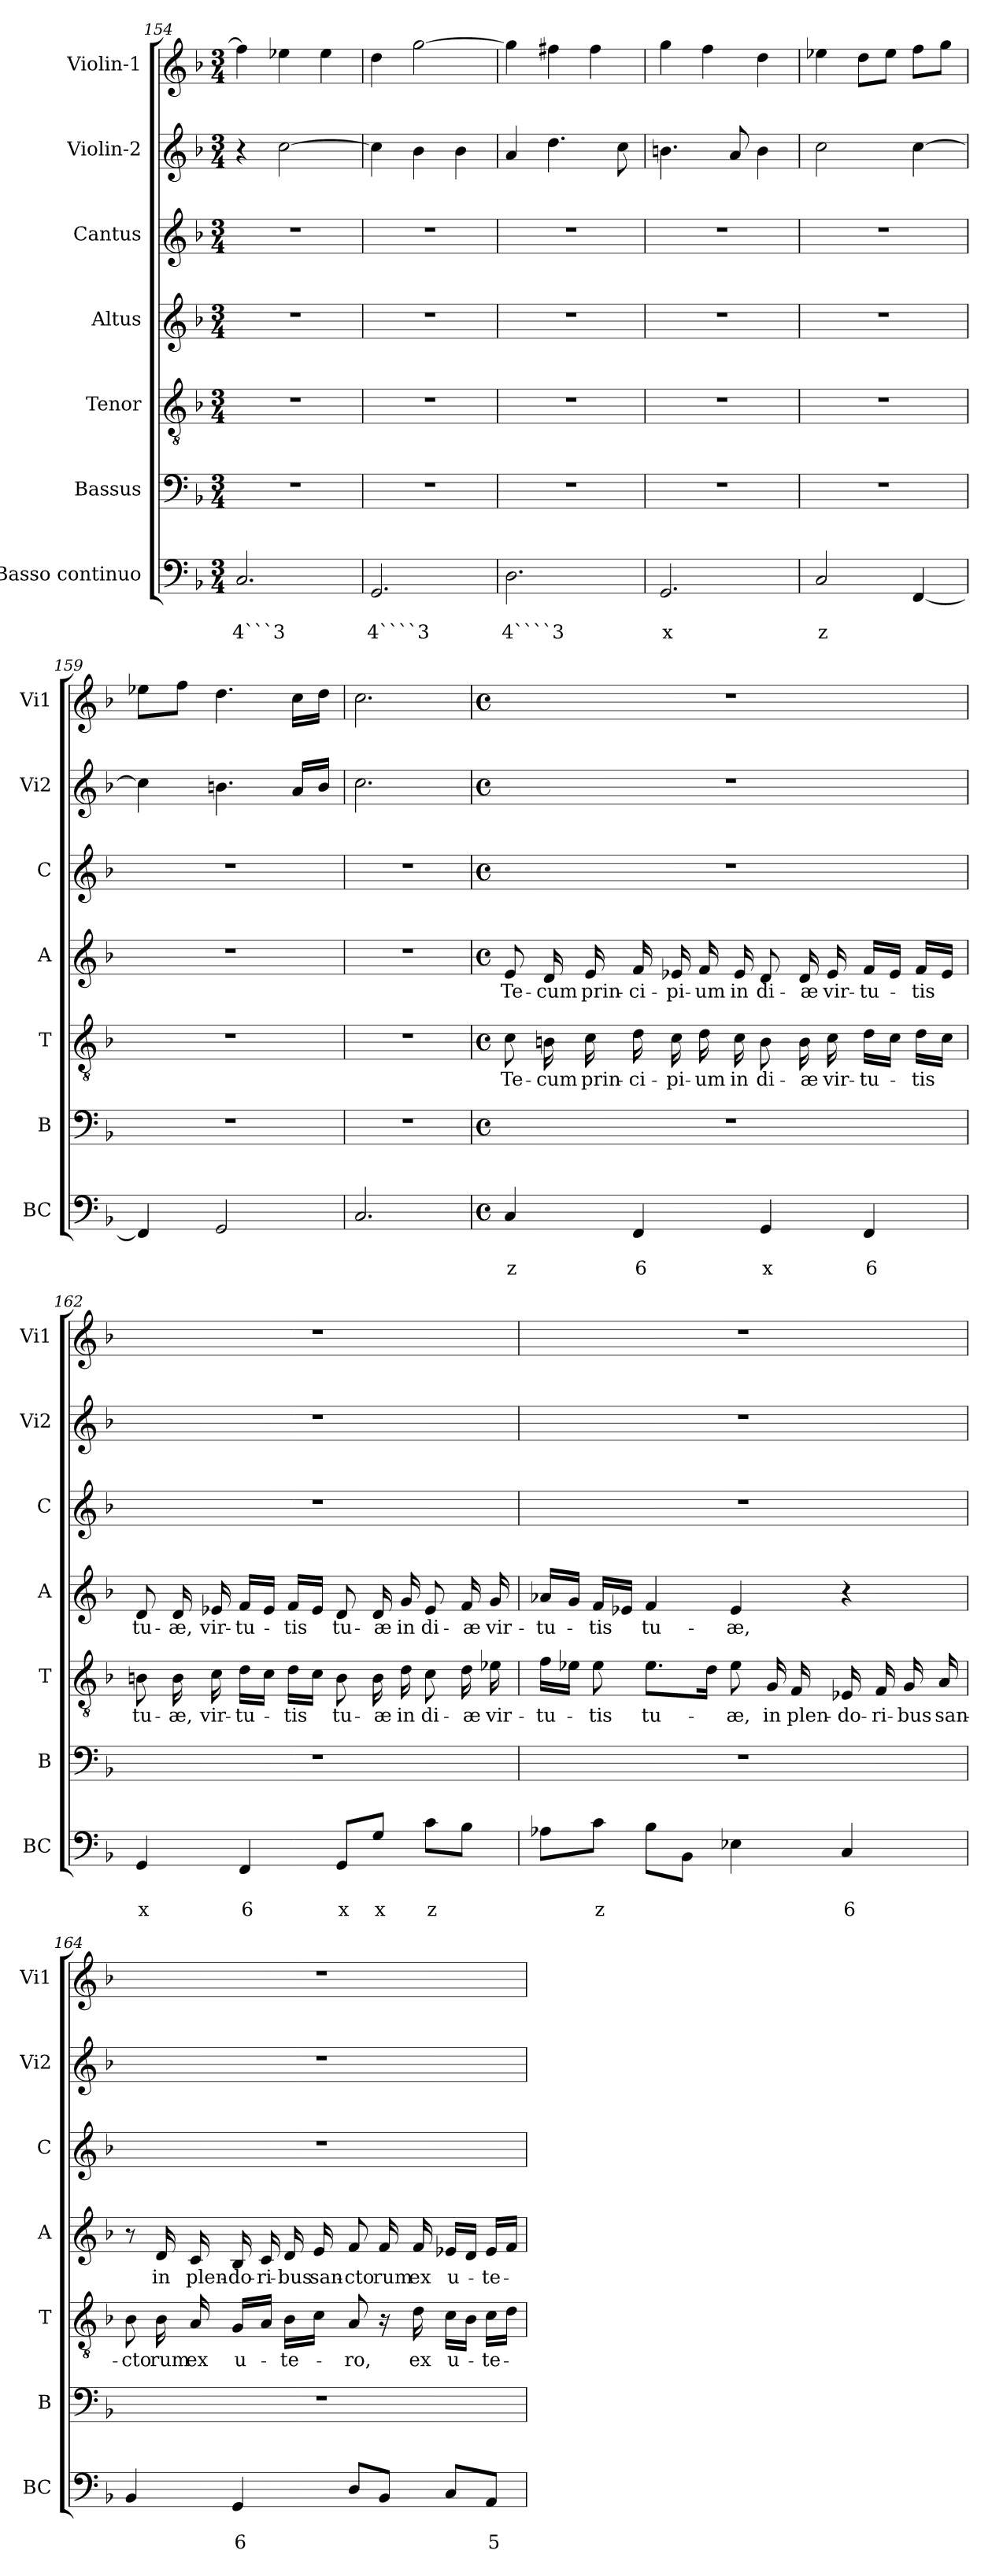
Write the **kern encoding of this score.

**kern	**text	**text	**kern	**kern	**text	**kern	**text	**kern	**kern	**kern
*part7	*part7	*part7	*part6	*part5	*part5	*part4	*part4	*part3	*part2	*part1
*staff7	*staff7	*staff7	*staff6	*staff5	*staff5	*staff4	*staff4	*staff3	*staff2	*staff1
*I"Basso continuo	*	*	*I"Bassus	*I"Tenor	*	*I"Altus	*	*I"Cantus	*I"Violin-2	*I"Violin-1
*I'BC	*	*	*I'B	*I'T	*	*I'A	*	*I'C	*I'Vi2	*I'Vi1
*clefF4	*	*	*clefF4	*clefGv2	*	*clefG2	*	*clefG2	*clefG2	*clefG2
*k[b-]	*	*	*k[b-]	*k[b-]	*	*k[b-]	*	*k[b-]	*k[b-]	*k[b-]
*F:	*	*	*F:	*F:	*	*F:	*	*F:	*F:	*F:
*M3/4	*	*	*M3/4	*M3/4	*	*M3/4	*	*M3/4	*M3/4	*M3/4
=154	=154	=154	=154	=154	=154	=154	=154	=154	=154	=154
!	!	!LO:LY:b	!	!	!	!	!	!	!	!
2.C/	.	4```3	2.r	2.r	.	2.r	.	2.r	4r	4ff\]
.	.	.	.	.	.	.	.	.	[2cc\	4ee-X\
.	.	.	.	.	.	.	.	.	.	4ee-\
=155	=155	=155	=155	=155	=155	=155	=155	=155	=155	=155
!	!	!LO:LY:b	!	!	!	!	!	!	!	!
2.GG/	.	4````3	2.r	2.r	.	2.r	.	2.r	4cc\]	4dd\
.	.	.	.	.	.	.	.	.	4b-\	[2gg\
.	.	.	.	.	.	.	.	.	4b-\	.
=156	=156	=156	=156	=156	=156	=156	=156	=156	=156	=156
!	!	!LO:LY:b	!	!	!	!	!	!	!	!
2.D\	.	4````3	2.r	2.r	.	2.r	.	2.r	4a/	4gg\]
.	.	.	.	.	.	.	.	.	4.dd\	4ff#X\
.	.	.	.	.	.	.	.	.	.	4ff#\
.	.	.	.	.	.	.	.	.	8cc\	.
=157	=157	=157	=157	=157	=157	=157	=157	=157	=157	=157
!	!	!LO:LY:b	!	!	!	!	!	!	!	!
2.GG/	.	x	2.r	2.r	.	2.r	.	2.r	4.bn\	4gg\
.	.	.	.	.	.	.	.	.	.	4ff\
.	.	.	.	.	.	.	.	.	8a/	.
.	.	.	.	.	.	.	.	.	4b\	4dd\
=158	=158	=158	=158	=158	=158	=158	=158	=158	=158	=158
!	!	!LO:LY:b	!	!	!	!	!	!	!	!
2C/	.	z	2.r	2.r	.	2.r	.	2.r	2cc\	4ee-X\
.	.	.	.	.	.	.	.	.	.	8dd\L
.	.	.	.	.	.	.	.	.	.	8ee-\J
[4FF/	.	.	.	.	.	.	.	.	[4cc\	8ff\L
.	.	.	.	.	.	.	.	.	.	8gg\J
=159	=159	=159	=159	=159	=159	=159	=159	=159	=159	=159
4FF/]	.	.	2.r	2.r	.	2.r	.	2.r	4cc\]	8ee-X\L
.	.	.	.	.	.	.	.	.	.	8ff\J
2GG/	.	.	.	.	.	.	.	.	4.bn\	4.dd\
.	.	.	.	.	.	.	.	.	16a/LL	16cc\LL
.	.	.	.	.	.	.	.	.	16b/JJ	16dd\JJ
=160	=160	=160	=160	=160	=160	=160	=160	=160	=160	=160
2.C/	.	.	2.r	2.r	.	2.r	.	2.r	2.cc\	2.cc\
!!LO:LB:g=z
=161	=161	=161	=161	=161	=161	=161	=161	=161	=161	=161
*M4/4	*	*	*M4/4	*M4/4	*	*M4/4	*	*M4/4	*M4/4	*M4/4
*met(c)	*	*	*met(c)	*met(c)	*	*met(c)	*	*met(c)	*met(c)	*met(c)
!	!	!LO:LY:b	!	!	!LO:LY:b	!	!LO:LY:b	!	!	!
4C/	.	z	1r	8c\	Te-	8e/	Te-	1r	1r	1r
!	!	!	!	!	!LO:LY:b	!	!LO:LY:b	!	!	!
.	.	.	.	16Bn\	-cum	16d/	-cum	.	.	.
!	!	!	!	!	!LO:LY:b	!	!LO:LY:b	!	!	!
.	.	.	.	16c\	prin-	16e/	prin-	.	.	.
!	!	!LO:LY:b	!	!	!LO:LY:b	!	!LO:LY:b	!	!	!
4FF/	.	6	.	16d\	-ci-	16f/	-ci-	.	.	.
!	!	!	!	!	!LO:LY:b	!	!LO:LY:b	!	!	!
.	.	.	.	16c\	-pi-	16e-X/	-pi-	.	.	.
!	!	!	!	!	!LO:LY:b	!	!LO:LY:b	!	!	!
.	.	.	.	16d\	-um	16f/	-um	.	.	.
!	!	!	!	!	!LO:LY:b	!	!LO:LY:b	!	!	!
.	.	.	.	16c\	in	16e-/	in	.	.	.
!	!	!LO:LY:b	!	!	!LO:LY:b	!	!LO:LY:b	!	!	!
4GG/	.	x	.	8B\	di-	8d/	di-	.	.	.
!	!	!	!	!	!LO:LY:b	!	!LO:LY:b	!	!	!
.	.	.	.	16B\	-æ	16d/	-æ	.	.	.
!	!	!	!	!	!LO:LY:b	!	!LO:LY:b	!	!	!
.	.	.	.	16c\	vir-	16e-/	vir-	.	.	.
!	!	!LO:LY:b	!	!	!LO:LY:b	!	!LO:LY:b	!	!	!
4FF/	.	6	.	16d\LL	-tu-	16f/LL	-tu-	.	.	.
.	.	.	.	16c\JJ	.	16e-/JJ	.	.	.	.
!	!	!	!	!	!LO:LY:b	!	!LO:LY:b	!	!	!
.	.	.	.	16d\LL	-tis	16f/LL	-tis	.	.	.
.	.	.	.	16c\JJ	.	16e-/JJ	.	.	.	.
=162	=162	=162	=162	=162	=162	=162	=162	=162	=162	=162
!	!	!LO:LY:b	!	!	!LO:LY:b	!	!LO:LY:b	!	!	!
4GG/	.	x	1r	8Bn\	tu-	8d/	tu-	1r	1r	1r
!	!	!	!	!	!LO:LY:b	!	!LO:LY:b	!	!	!
.	.	.	.	16B\	-æ,	16d/	-æ,	.	.	.
!	!	!	!	!	!LO:LY:b	!	!LO:LY:b	!	!	!
.	.	.	.	16c\	vir-	16e-X/	vir-	.	.	.
!	!	!LO:LY:b	!	!	!LO:LY:b	!	!LO:LY:b	!	!	!
4FF/	.	6	.	16d\LL	-tu-	16f/LL	-tu-	.	.	.
.	.	.	.	16c\JJ	.	16e-/JJ	.	.	.	.
!	!	!	!	!	!LO:LY:b	!	!LO:LY:b	!	!	!
.	.	.	.	16d\LL	-tis	16f/LL	-tis	.	.	.
.	.	.	.	16c\JJ	.	16e-/JJ	.	.	.	.
!	!	!LO:LY:b	!	!	!LO:LY:b	!	!LO:LY:b	!	!	!
8GG/L	.	x	.	8B\	tu-	8d/	tu-	.	.	.
!	!	!LO:LY:b	!	!	!LO:LY:b	!	!LO:LY:b	!	!	!
8G/J	.	x	.	16B\	-æ	16d/	-æ	.	.	.
!	!	!	!	!	!LO:LY:b	!	!LO:LY:b	!	!	!
.	.	.	.	16d\	in	16g/	in	.	.	.
!	!	!LO:LY:b	!	!	!LO:LY:b	!	!LO:LY:b	!	!	!
8c\L	.	z	.	8c\	di-	8e-/	di-	.	.	.
!	!	!	!	!	!LO:LY:b	!	!LO:LY:b	!	!	!
8B-\J	.	.	.	16d\	-æ	16f/	-æ	.	.	.
!	!	!	!	!	!LO:LY:b	!	!LO:LY:b	!	!	!
.	.	.	.	16e-X\	vir-	16g/	vir-	.	.	.
!!LO:PB:g=z
=163	=163	=163	=163	=163	=163	=163	=163	=163	=163	=163
!	!	!	!	!	!LO:LY:b	!	!LO:LY:b	!	!	!
8A-X\L	.	.	1r	16f\LL	-tu-	16a-X/LL	-tu-	1r	1r	1r
.	.	.	.	16e-X\JJ	.	16g/JJ	.	.	.	.
!	!	!LO:LY:b	!	!	!LO:LY:b	!	!LO:LY:b	!	!	!
8c\J	.	z	.	8e-\	-tis	16f/LL	-tis	.	.	.
.	.	.	.	.	.	16e-X/JJ	.	.	.	.
!	!	!	!	!	!LO:LY:b	!	!LO:LY:b	!	!	!
8B-\L	.	.	.	8.e-\L	tu-	4f/	tu-	.	.	.
8BB-\J	.	.	.	.	.	.	.	.	.	.
.	.	.	.	16d\Jk	.	.	.	.	.	.
!	!	!	!	!	!LO:LY:b	!	!LO:LY:b	!	!	!
4E-X\	.	.	.	8e-\	-æ,	4e-/	-æ,	.	.	.
!	!	!	!	!	!LO:LY:b	!	!	!	!	!
.	.	.	.	16G/	in	.	.	.	.	.
!	!	!	!	!	!LO:LY:b	!	!	!	!	!
.	.	.	.	16F/	plen-	.	.	.	.	.
!	!	!LO:LY:b	!	!	!LO:LY:b	!	!	!	!	!
4C/	.	6	.	16E-X/	-do-	4r	.	.	.	.
!	!	!	!	!	!LO:LY:b	!	!	!	!	!
.	.	.	.	16F/	-ri-	.	.	.	.	.
!	!	!	!	!	!LO:LY:b	!	!	!	!	!
.	.	.	.	16G/	-bus	.	.	.	.	.
!	!	!	!	!	!LO:LY:b	!	!	!	!	!
.	.	.	.	16A/	san-	.	.	.	.	.
=164	=164	=164	=164	=164	=164	=164	=164	=164	=164	=164
!	!	!	!	!	!LO:LY:b	!	!	!	!	!
4BB-/	.	.	1r	8B-\	-cto	8r	.	1r	1r	1r
!	!	!	!	!	!LO:LY:b	!	!LO:LY:b	!	!	!
.	.	.	.	16B-\	rum	16d/	in	.	.	.
!	!	!	!	!	!LO:LY:b	!	!LO:LY:b	!	!	!
.	.	.	.	16A/	ex	16c/	plen-	.	.	.
!	!	!LO:LY:b	!	!	!LO:LY:b	!	!LO:LY:b	!	!	!
4GG/	.	6	.	16G/LL	u-	16B-/	-do-	.	.	.
!	!	!	!	!	!	!	!LO:LY:b	!	!	!
.	.	.	.	16A/JJ	.	16c/	-ri-	.	.	.
!	!	!	!	!	!LO:LY:b	!	!LO:LY:b	!	!	!
.	.	.	.	16B-\LL	-te-	16d/	-bus	.	.	.
!	!	!	!	!	!	!	!LO:LY:b	!	!	!
.	.	.	.	16c\JJ	.	16e/	san-	.	.	.
!	!	!	!	!	!LO:LY:b	!	!LO:LY:b	!	!	!
8D/L	.	.	.	8A/	-ro,	8f/	-cto	.	.	.
!	!	!	!	!	!	!	!LO:LY:b	!	!	!
8BB-/J	.	.	.	16r	.	16f/	rum	.	.	.
!	!	!	!	!	!LO:LY:b	!	!LO:LY:b	!	!	!
.	.	.	.	16d\	ex	16f/	ex	.	.	.
!	!	!	!	!	!LO:LY:b	!	!LO:LY:b	!	!	!
8C/L	.	.	.	16c\LL	u-	16e-X/LL	u-	.	.	.
.	.	.	.	16B-\JJ	.	16d/JJ	.	.	.	.
!	!	!LO:LY:b	!	!	!LO:LY:b	!	!LO:LY:b	!	!	!
8AA/J	.	5	.	16c\LL	-te-	16e-/LL	-te-	.	.	.
.	.	.	.	16d\JJ	.	16f/JJ	.	.	.	.
=	=	=	=	=	=	=	=	=	=	=
*-	*-	*-	*-	*-	*-	*-	*-	*-	*-	*-
